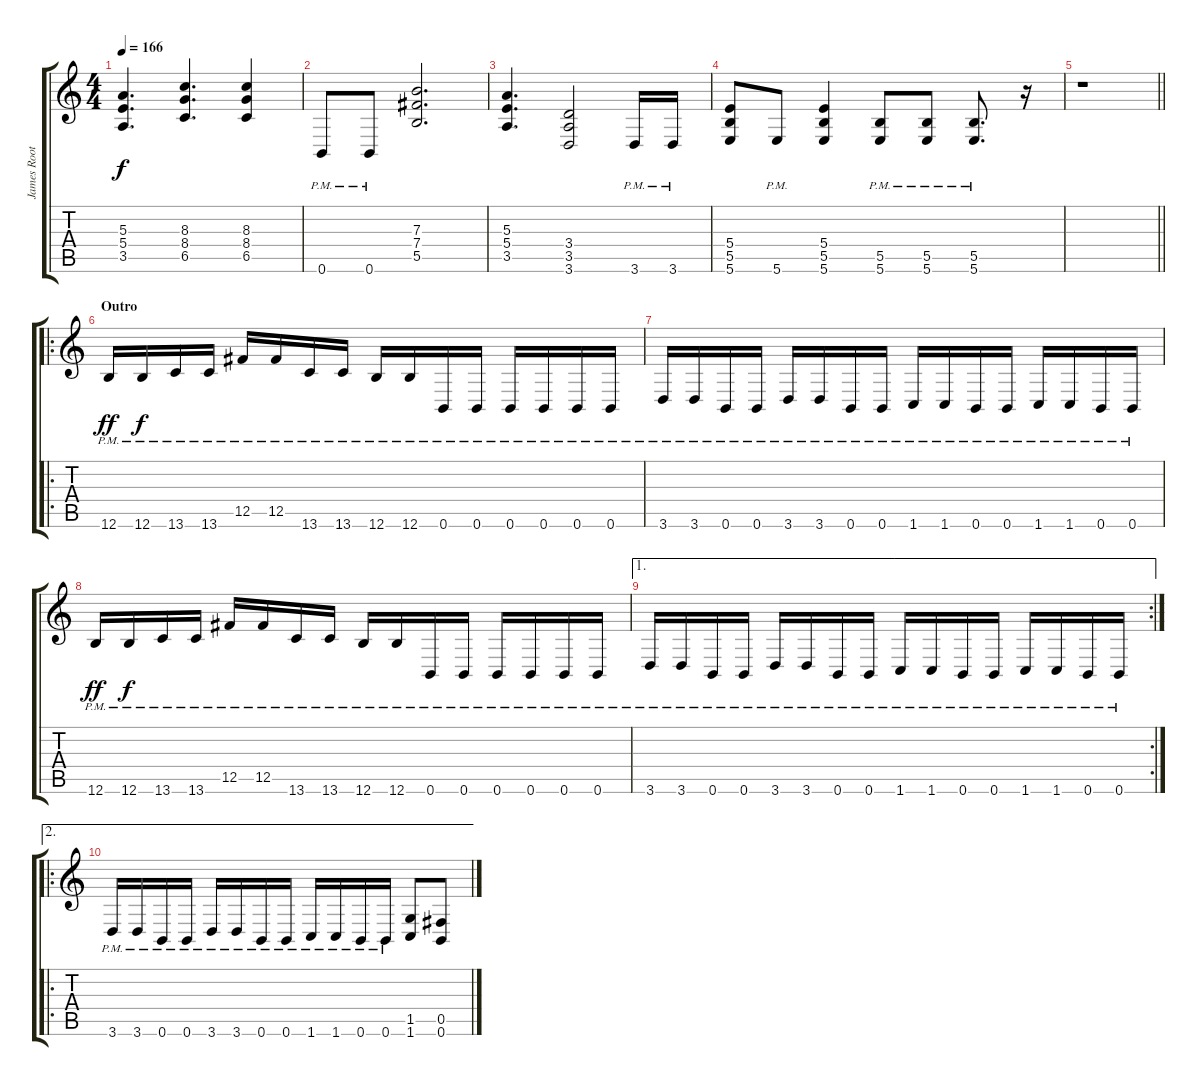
\track ("James Root (Guitar II)" "James Root") {instrument overdrivenguitar}
\staff {score tabs}
\tuning (Db4 Ab3 E3 B2 Gb2 B1) {hide}
\ts (4 4)
\tempo 166
\clef g2
\ks c
(5.3 5.4 3.5).4{d dy f} (8.3 8.4 6.5).4{d} (8.3 8.4 6.5).4 |
0.6{pm}.8 0.6{pm}.8 (7.3 7.4 5.5).2{d} |
(5.3 5.4 3.5).4{d} (3.4 3.5 3.6).2 3.6{pm}.16 3.6{pm}.16 |
(5.4 5.5 5.6).8 5.6{pm}.8 (5.4 5.5 5.6).4 (5.5{pm} 5.6{pm}).8 (5.5{pm} 5.6{pm}).8 (5.5{pm} 5.6{pm}).8{d} r.16 |
\barLineRight lightlight
r.1 |
\ro
\section ("" "Outro")
12.6{pm}.16{dy ff volume 14} 12.6{pm}.16{dy f} 13.6{pm}.16 13.6{pm}.16 12.5{pm}.16 12.5{pm}.16 13.6{pm}.16 13.6{pm}.16 12.6{pm}.16 12.6{pm}.16 0.6{pm}.16 0.6{pm}.16 0.6{pm}.16 0.6{pm}.16 0.6{pm}.16 0.6{pm}.16 |
3.6{pm}.16 3.6{pm}.16 0.6{pm}.16 0.6{pm}.16 3.6{pm}.16 3.6{pm}.16 0.6{pm}.16 0.6{pm}.16 1.6{pm}.16 1.6{pm}.16 0.6{pm}.16 0.6{pm}.16 1.6{pm}.16 1.6{pm}.16 0.6{pm}.16 0.6{pm}.16 |
12.6{pm}.16{dy ff} 12.6{pm}.16{dy f} 13.6{pm}.16 13.6{pm}.16 12.5{pm}.16 12.5{pm}.16 13.6{pm}.16 13.6{pm}.16 12.6{pm}.16 12.6{pm}.16 0.6{pm}.16 0.6{pm}.16 0.6{pm}.16 0.6{pm}.16 0.6{pm}.16 0.6{pm}.16 |
\ae 1
\rc 2
3.6{pm}.16 3.6{pm}.16 0.6{pm}.16 0.6{pm}.16 3.6{pm}.16 3.6{pm}.16 0.6{pm}.16 0.6{pm}.16 1.6{pm}.16 1.6{pm}.16 0.6{pm}.16 0.6{pm}.16 1.6{pm}.16 1.6{pm}.16 0.6{pm}.16 0.6{pm}.16 |
\ae 2
\ro
3.6{pm}.16 3.6{pm}.16 0.6{pm}.16 0.6{pm}.16 3.6{pm}.16 3.6{pm}.16 0.6{pm}.16 0.6{pm}.16 1.6{pm}.16 1.6{pm}.16 0.6{pm}.16 0.6{pm}.16 (1.5 1.6).8{volume 11} (0.5 0.6).8
